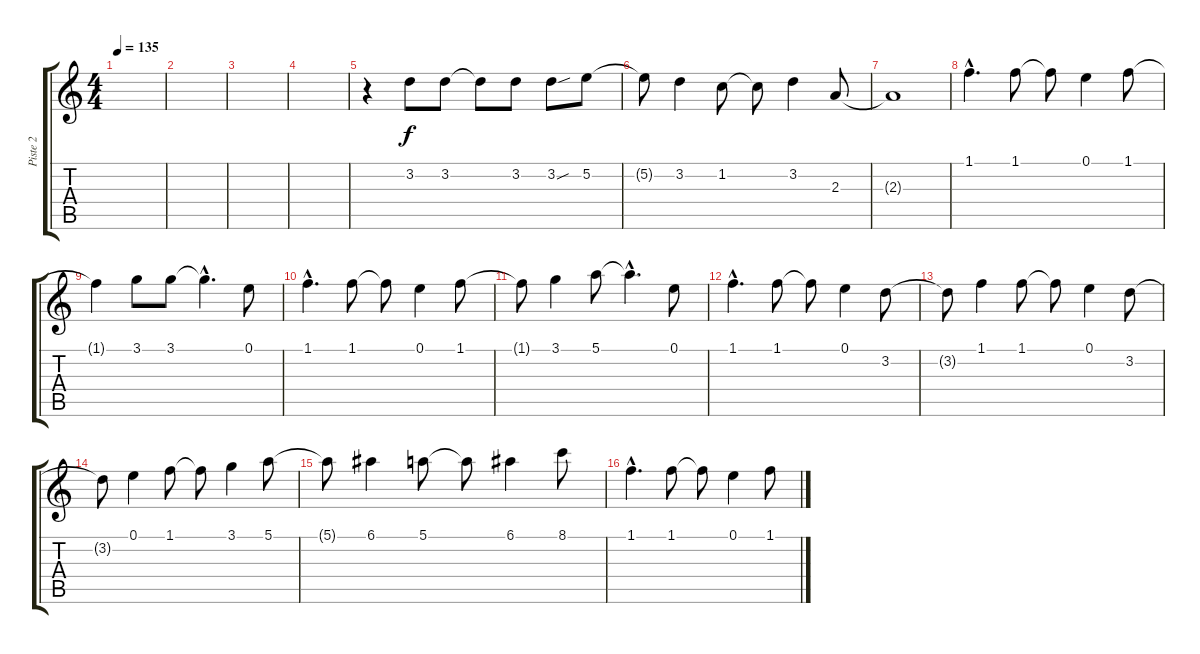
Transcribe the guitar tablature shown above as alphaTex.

\track ("Piste 2" "Piste 2") {instrument overdrivenguitar}
\staff {score tabs}
\tuning (E4 B3 G3 D3 A2 E2) {hide}
\ts (4 4)
\tempo 135
\clef g2
\ks c
|
|
|
|
r.4 3.2.8 3.2.8 3.2{t}.8 3.2.8 3.2{sou}.8 5.2.8 |
5.2{t}.8 3.2.4 1.2.8 1.2{t}.8 3.2.4 2.3.8 |
2.3{t}.1 |
1.1{hac}.4{d} 1.1.8 1.1{t}.8 0.1.4 1.1.8 |
1.1{t}.4 3.1.8 3.1.8 3.1{hac t}.4{d} 0.1.8 |
1.1{hac}.4{d} 1.1.8 1.1{t}.8 0.1.4 1.1.8 |
1.1{t}.8 3.1.4 5.1.8 5.1{hac t}.4{d} 0.1.8 |
1.1{hac}.4{d} 1.1.8 1.1{t}.8 0.1.4 3.2.8 |
3.2{t}.8 1.1.4 1.1.8 1.1{t}.8 0.1.4 3.2.8 |
3.2{t}.8 0.1.4 1.1.8 1.1{t}.8 3.1.4 5.1.8 |
5.1{t}.8 6.1.4 5.1.8 5.1{t}.8 6.1.4 8.1.8 |
1.1{hac}.4{d} 1.1.8 1.1{t}.8 0.1.4 1.1.8
